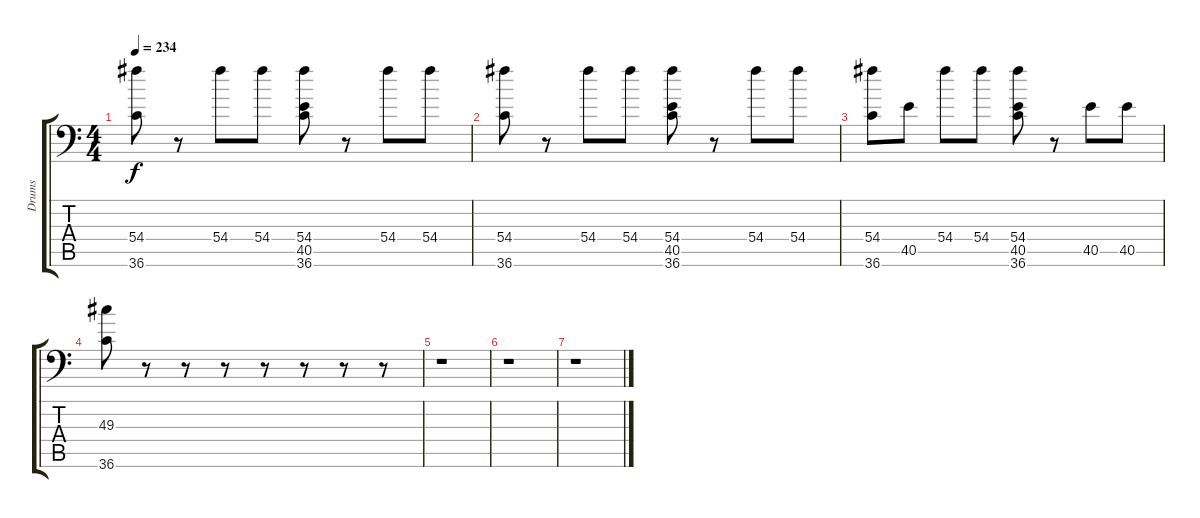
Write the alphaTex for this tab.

\track ("Drums" "Drums") {instrument acousticgrandpiano}
\staff {score tabs}
\tuning (C-1 C-1 C-1 C-1 C-1 C-1) {hide}
\ts (4 4)
\tempo 234
\clef f4
\ks c
(54.4 36.6).8{dy f} r.8 54.4.8 54.4.8 (54.4 40.5 36.6).8 r.8 54.4.8 54.4.8 |
(54.4 36.6).8 r.8 54.4.8 54.4.8 (54.4 40.5 36.6).8 r.8 54.4.8 54.4.8 |
(54.4 36.6).8 40.5.8 54.4.8 54.4.8 (54.4 40.5 36.6).8 r.8 40.5.8 40.5.8 |
(49.3 36.6).8 r.8 r.8 r.8 r.8 r.8 r.8 r.8 |
r.1 |
r.1 |
r.1
